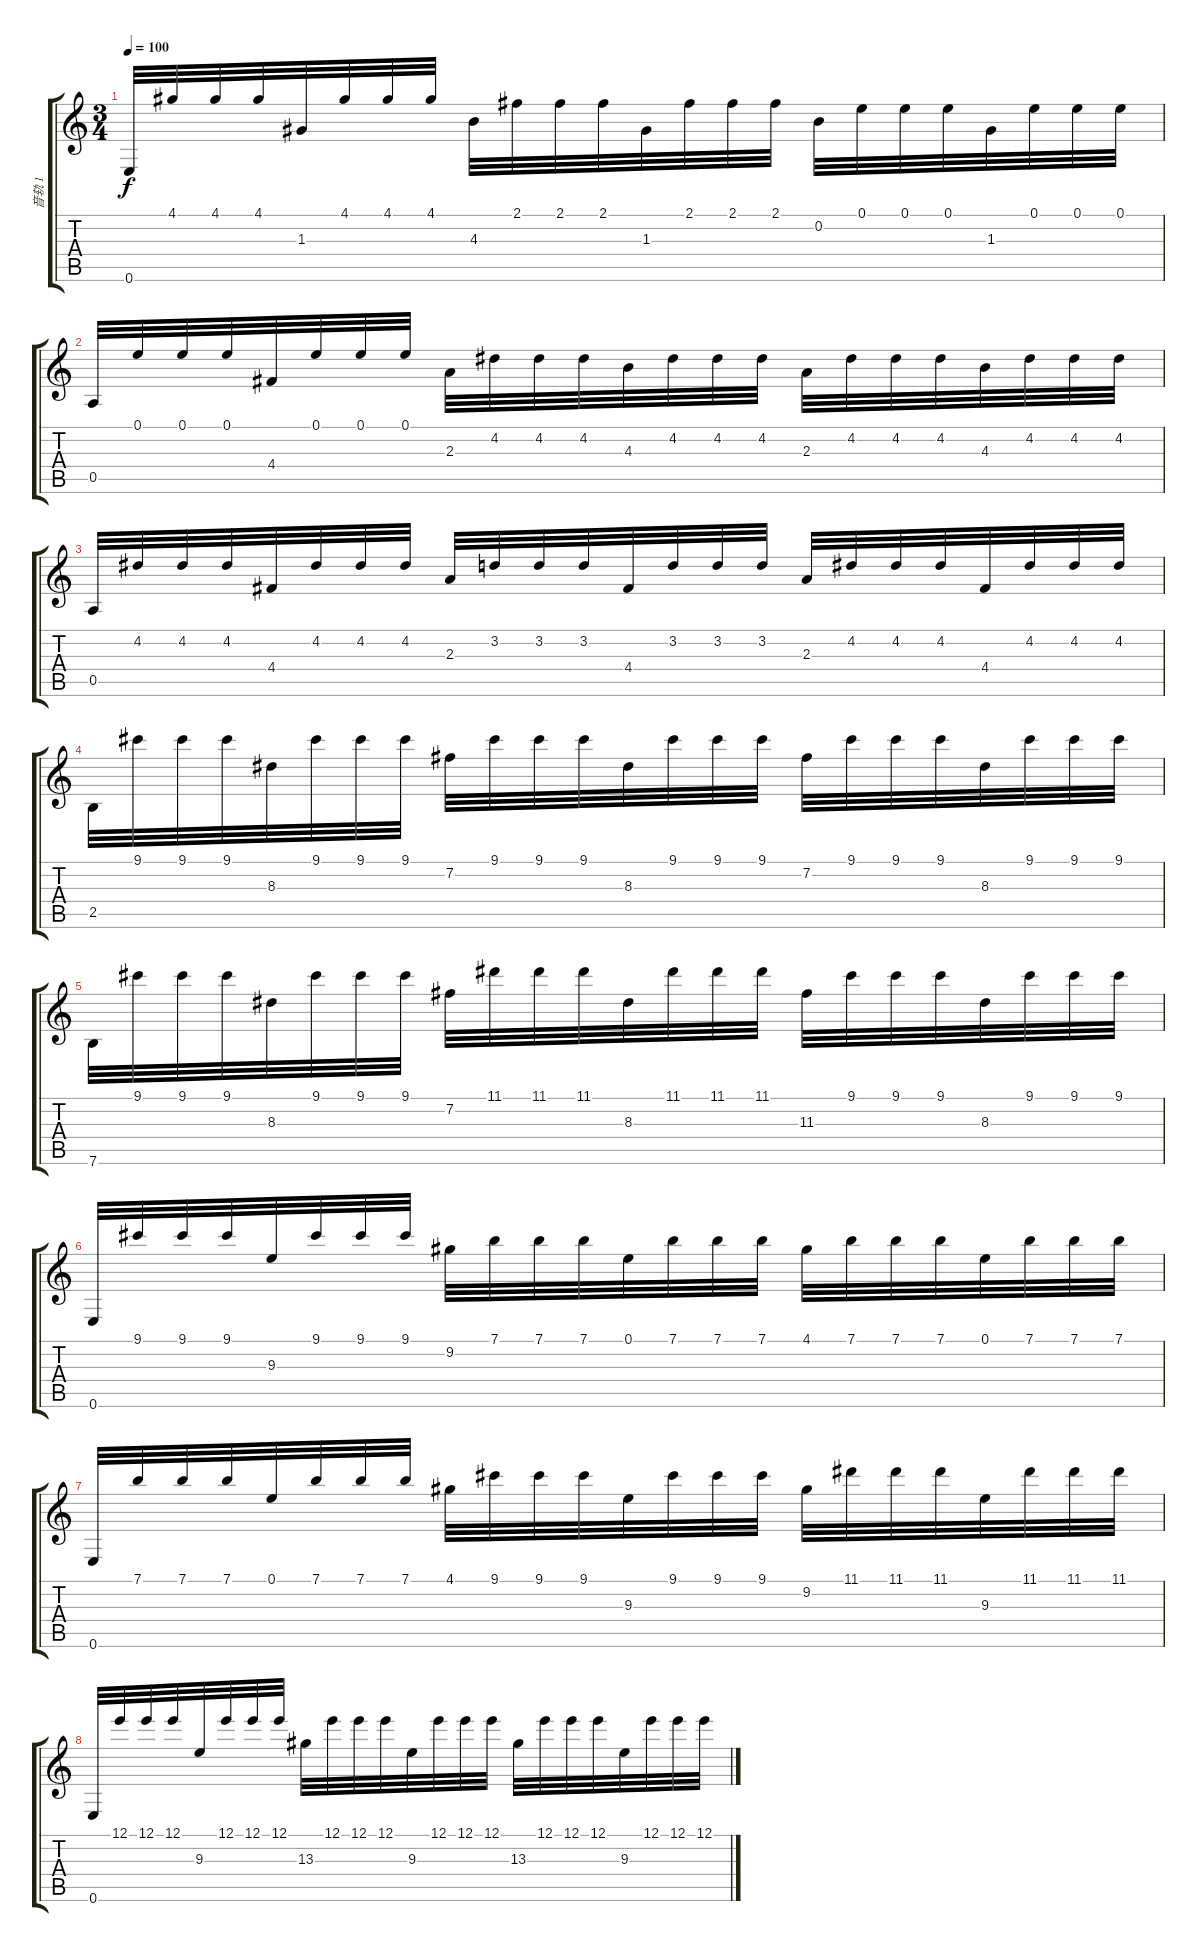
\track ("音轨 1" "音轨 1") {instrument acousticguitarnylon}
\staff {score tabs}
\tuning (E4 B3 G3 D3 A2 E2) {hide}
\ts (3 4)
\tempo 100
\clef g2
\ks c
0.6.32{dy f} 4.1.32 4.1.32 4.1.32 1.3.32 4.1.32 4.1.32 4.1.32 4.3.32 2.1.32 2.1.32 2.1.32 1.3.32 2.1.32 2.1.32 2.1.32 0.2.32 0.1.32 0.1.32 0.1.32 1.3.32 0.1.32 0.1.32 0.1.32 |
0.5.32 0.1.32 0.1.32 0.1.32 4.4.32 0.1.32 0.1.32 0.1.32 2.3.32 4.2.32 4.2.32 4.2.32 4.3.32 4.2.32 4.2.32 4.2.32 2.3.32 4.2.32 4.2.32 4.2.32 4.3.32 4.2.32 4.2.32 4.2.32 |
0.5.32 4.2.32 4.2.32 4.2.32 4.4.32 4.2.32 4.2.32 4.2.32 2.3.32 3.2.32 3.2.32 3.2.32 4.4.32 3.2.32 3.2.32 3.2.32 2.3.32 4.2.32 4.2.32 4.2.32 4.4.32 4.2.32 4.2.32 4.2.32 |
2.5.32 9.1.32 9.1.32 9.1.32 8.3.32 9.1.32 9.1.32 9.1.32 7.2.32 9.1.32 9.1.32 9.1.32 8.3.32 9.1.32 9.1.32 9.1.32 7.2.32 9.1.32 9.1.32 9.1.32 8.3.32 9.1.32 9.1.32 9.1.32 |
7.6.32 9.1.32 9.1.32 9.1.32 8.3.32 9.1.32 9.1.32 9.1.32 7.2.32 11.1.32 11.1.32 11.1.32 8.3.32 11.1.32 11.1.32 11.1.32 11.3.32 9.1.32 9.1.32 9.1.32 8.3.32 9.1.32 9.1.32 9.1.32 |
0.6.32 9.1.32 9.1.32 9.1.32 9.3.32 9.1.32 9.1.32 9.1.32 9.2.32 7.1.32 7.1.32 7.1.32 0.1.32 7.1.32 7.1.32 7.1.32 4.1.32 7.1.32 7.1.32 7.1.32 0.1.32 7.1.32 7.1.32 7.1.32 |
0.6.32 7.1.32 7.1.32 7.1.32 0.1.32 7.1.32 7.1.32 7.1.32 4.1.32 9.1.32 9.1.32 9.1.32 9.3.32 9.1.32 9.1.32 9.1.32 9.2.32 11.1.32 11.1.32 11.1.32 9.3.32 11.1.32 11.1.32 11.1.32 |
0.6.32 12.1.32 12.1.32 12.1.32 9.3.32 12.1.32 12.1.32 12.1.32 13.3.32 12.1.32 12.1.32 12.1.32 9.3.32 12.1.32 12.1.32 12.1.32 13.3.32 12.1.32 12.1.32 12.1.32 9.3.32 12.1.32 12.1.32 12.1.32
